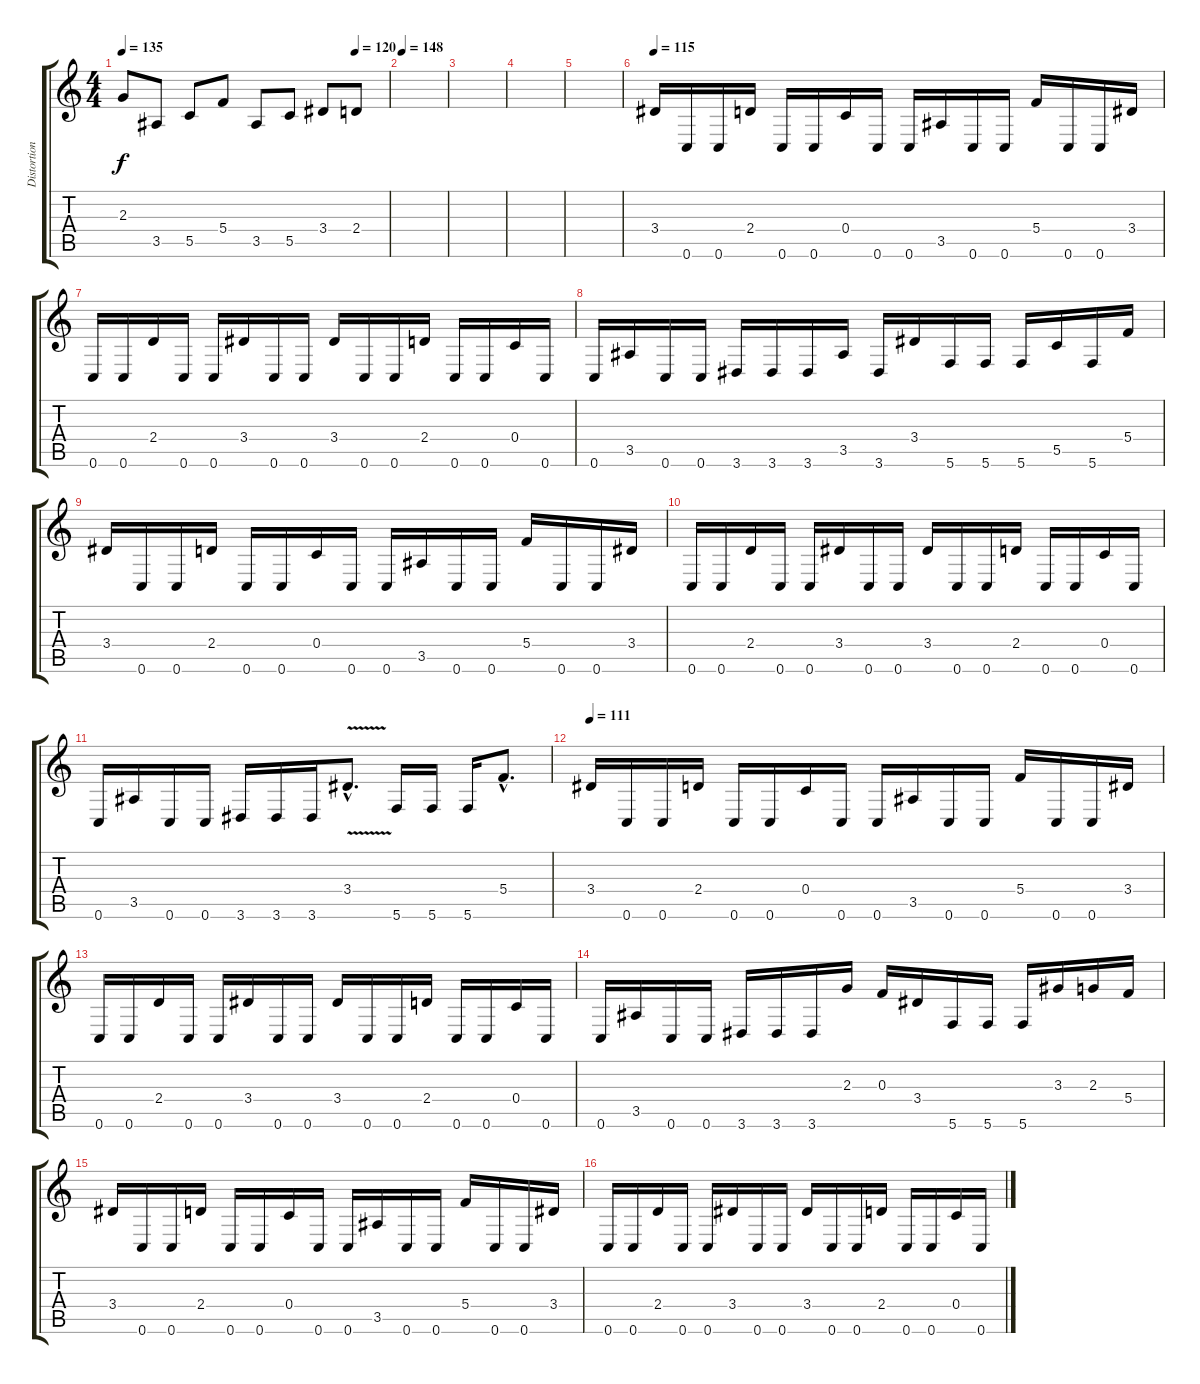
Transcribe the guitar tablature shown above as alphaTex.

\track ("Distortion Guitar 1" "Distortion") {instrument distortionguitar}
\staff {score tabs}
\tuning (D4 A3 F3 C3 G2 C2) {hide}
\ts (4 4)
\tempo 135
\tempo (120 0.875)
\clef g2
\ks c
2.3.8{dy f} 3.5.8 5.5.8 5.4.8 3.5.8 5.5.8 3.4.8 2.4.8 |
\tempo 148
|
|
|
|
\tempo 115
3.4.16{volume 11} 0.6.16 0.6.16 2.4.16 0.6.16 0.6.16 0.4.16 0.6.16 0.6.16 3.5.16 0.6.16 0.6.16 5.4.16 0.6.16 0.6.16 3.4.16 |
0.6.16 0.6.16 2.4.16 0.6.16 0.6.16 3.4.16 0.6.16 0.6.16 3.4.16 0.6.16 0.6.16 2.4.16 0.6.16 0.6.16 0.4.16 0.6.16 |
0.6.16 3.5.16 0.6.16 0.6.16 3.6.16 3.6.16 3.6.16 3.5.16 3.6.16 3.4.16 5.6.16 5.6.16 5.6.16 5.5.16 5.6.16 5.4.16 |
3.4.16 0.6.16 0.6.16 2.4.16 0.6.16 0.6.16 0.4.16 0.6.16 0.6.16 3.5.16 0.6.16 0.6.16 5.4.16 0.6.16 0.6.16 3.4.16 |
0.6.16 0.6.16 2.4.16 0.6.16 0.6.16 3.4.16 0.6.16 0.6.16 3.4.16 0.6.16 0.6.16 2.4.16 0.6.16 0.6.16 0.4.16 0.6.16 |
0.6.16 3.5.16 0.6.16 0.6.16 3.6.16 3.6.16 3.6.16 3.4{v hac}.8{d} 5.6.16 5.6.16 5.6.16 5.4{hac}.8{d} |
\tempo 111
3.4.16{volume 16} 0.6.16 0.6.16 2.4.16 0.6.16 0.6.16 0.4.16 0.6.16 0.6.16 3.5.16 0.6.16 0.6.16 5.4.16 0.6.16 0.6.16 3.4.16 |
0.6.16 0.6.16 2.4.16 0.6.16 0.6.16 3.4.16 0.6.16 0.6.16 3.4.16 0.6.16 0.6.16 2.4.16 0.6.16 0.6.16 0.4.16 0.6.16 |
0.6.16 3.5.16 0.6.16 0.6.16 3.6.16 3.6.16 3.6.16 2.3.16 0.3.16 3.4.16 5.6.16 5.6.16 5.6.16 3.3.16 2.3.16 5.4.16 |
3.4.16 0.6.16 0.6.16 2.4.16 0.6.16 0.6.16 0.4.16 0.6.16 0.6.16 3.5.16 0.6.16 0.6.16 5.4.16 0.6.16 0.6.16 3.4.16 |
0.6.16 0.6.16 2.4.16 0.6.16 0.6.16 3.4.16 0.6.16 0.6.16 3.4.16 0.6.16 0.6.16 2.4.16 0.6.16 0.6.16 0.4.16 0.6.16
